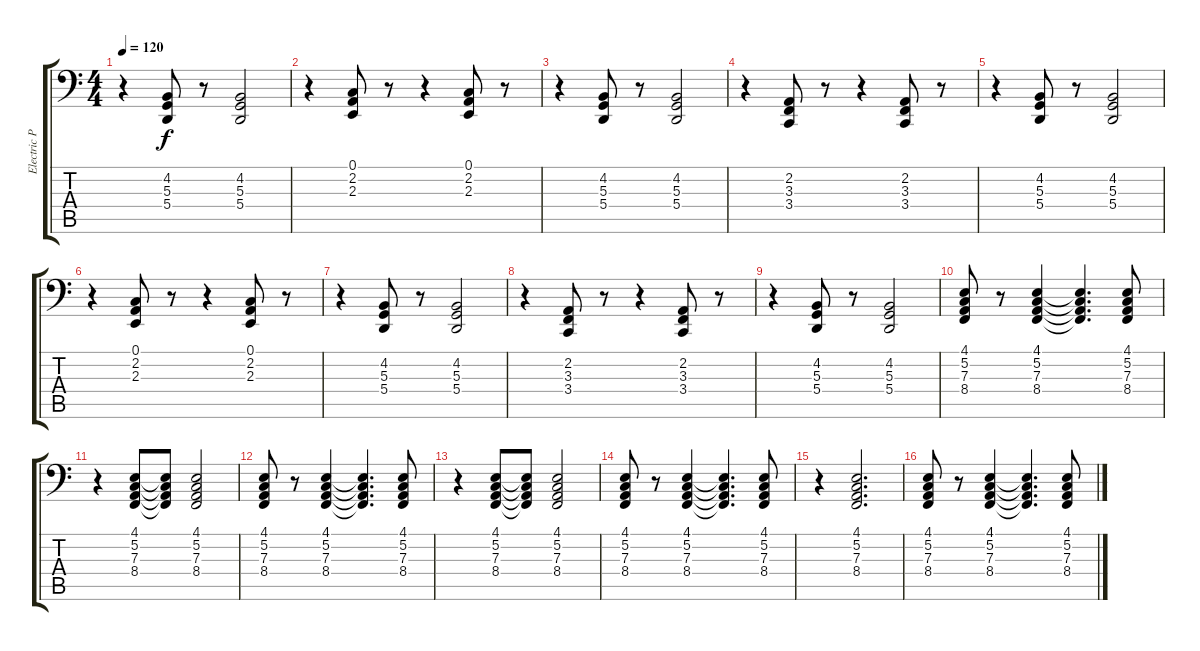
\track ("Electric Piano B1" "Electric P") {instrument drawbarorgan}
\staff {score tabs}
\tuning (C3 G2 D2 A1 E1 B0) {hide}
\ts (4 4)
\tempo 120
\clef f4
\ks c
r.4{dy f} (4.2 5.3 5.4).8 r.8 (4.2 5.3 5.4).2 |
r.4 (0.1 2.2 2.3).8 r.8 r.4 (0.1 2.2 2.3).8 r.8 |
r.4 (4.2 5.3 5.4).8 r.8 (4.2 5.3 5.4).2 |
r.4 (2.2 3.3 3.4).8 r.8 r.4 (2.2 3.3 3.4).8 r.8 |
r.4 (4.2 5.3 5.4).8 r.8 (4.2 5.3 5.4).2 |
r.4 (0.1 2.2 2.3).8 r.8 r.4 (0.1 2.2 2.3).8 r.8 |
r.4 (4.2 5.3 5.4).8 r.8 (4.2 5.3 5.4).2 |
r.4 (2.2 3.3 3.4).8 r.8 r.4 (2.2 3.3 3.4).8 r.8 |
r.4 (4.2 5.3 5.4).8 r.8 (4.2 5.3 5.4).2 |
(4.1 5.2 7.3 8.4).8 r.8 (4.1 5.2 7.3 8.4).4 (4.1{t} 5.2{t} 7.3{t} 8.4{t}).4{d} (4.1 5.2 7.3 8.4).8 |
r.4 (4.1 5.2 7.3 8.4).8 (4.1{t} 5.2{t} 7.3{t} 8.4{t}).8 (4.1 5.2 7.3 8.4).2 |
(4.1 5.2 7.3 8.4).8 r.8 (4.1 5.2 7.3 8.4).4 (4.1{t} 5.2{t} 7.3{t} 8.4{t}).4{d} (4.1 5.2 7.3 8.4).8 |
r.4 (4.1 5.2 7.3 8.4).8 (4.1{t} 5.2{t} 7.3{t} 8.4{t}).8 (4.1 5.2 7.3 8.4).2 |
(4.1 5.2 7.3 8.4).8 r.8 (4.1 5.2 7.3 8.4).4 (4.1{t} 5.2{t} 7.3{t} 8.4{t}).4{d} (4.1 5.2 7.3 8.4).8 |
r.4 (4.1 5.2 7.3 8.4).2{d} |
(4.1 5.2 7.3 8.4).8 r.8 (4.1 5.2 7.3 8.4).4 (4.1{t} 5.2{t} 7.3{t} 8.4{t}).4{d} (4.1 5.2 7.3 8.4).8
